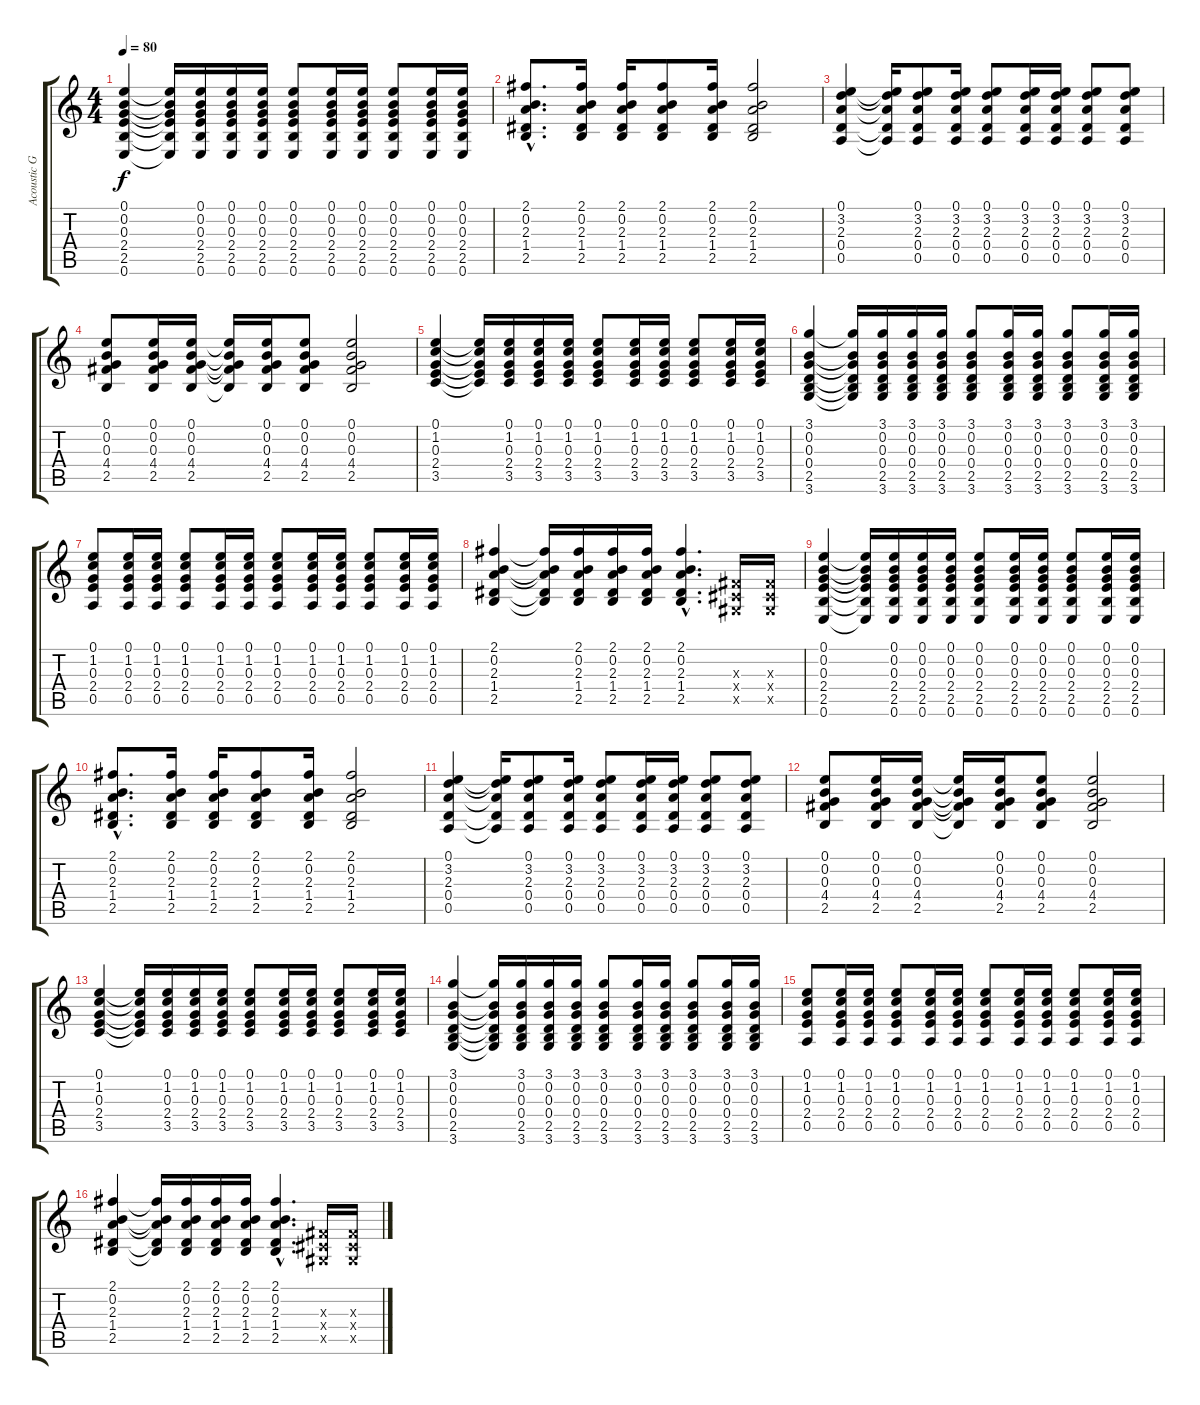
\track ("Acoustic Guitar" "Acoustic G") {instrument acousticguitarsteel}
\staff {score tabs}
\tuning (E4 B3 G3 D3 A2 E2) {hide}
\ts (4 4)
\tempo 80
\clef g2
\ks c
(0.1 0.2 0.3 2.4 2.5 0.6).4{dy f} (0.1{t} 0.2{t} 0.3{t} 2.4{t} 2.5{t} 0.6{t}).16 (0.1 0.2 0.3 2.4 2.5 0.6).16 (0.1 0.2 0.3 2.4 2.5 0.6).16 (0.1 0.2 0.3 2.4 2.5 0.6).16 (0.1 0.2 0.3 2.4 2.5 0.6).8 (0.1 0.2 0.3 2.4 2.5 0.6).16 (0.1 0.2 0.3 2.4 2.5 0.6).16 (0.1 0.2 0.3 2.4 2.5 0.6).8 (0.1 0.2 0.3 2.4 2.5 0.6).16 (0.1 0.2 0.3 2.4 2.5 0.6).16 |
(2.1{hac} 0.2{hac} 2.3{hac} 1.4{hac} 2.5{hac}).8{d} (2.1 0.2 2.3 1.4 2.5).16 (2.1 0.2 2.3 1.4 2.5).16 (2.1 0.2 2.3 1.4 2.5).8 (2.1 0.2 2.3 1.4 2.5).16 (2.1 0.2 2.3 1.4 2.5).2 |
(0.1 3.2 2.3 0.4 0.5).4 (0.1{t} 3.2{t} 2.3{t} 0.4{t} 0.5{t}).16 (0.1 3.2 2.3 0.4 0.5).8 (0.1 3.2 2.3 0.4 0.5).16 (0.1 3.2 2.3 0.4 0.5).8 (0.1 3.2 2.3 0.4 0.5).16 (0.1 3.2 2.3 0.4 0.5).16 (0.1 3.2 2.3 0.4 0.5).8 (0.1 3.2 2.3 0.4 0.5).8 |
(0.1 0.2 0.3 4.4 2.5).8 (0.1 0.2 0.3 4.4 2.5).16 (0.1 0.2 0.3 4.4 2.5).16 (0.1{t} 0.2{t} 0.3{t} 4.4{t} 2.5{t}).16 (0.1 0.2 0.3 4.4 2.5).16 (0.1 0.2 0.3 4.4 2.5).8 (0.1 0.2 0.3 4.4 2.5).2 |
(0.1 1.2 0.3 2.4 3.5).4 (0.1{t} 1.2{t} 0.3{t} 2.4{t} 3.5{t}).16 (0.1 1.2 0.3 2.4 3.5).16 (0.1 1.2 0.3 2.4 3.5).16 (0.1 1.2 0.3 2.4 3.5).16 (0.1 1.2 0.3 2.4 3.5).8 (0.1 1.2 0.3 2.4 3.5).16 (0.1 1.2 0.3 2.4 3.5).16 (0.1 1.2 0.3 2.4 3.5).8 (0.1 1.2 0.3 2.4 3.5).16 (0.1 1.2 0.3 2.4 3.5).16 |
(3.1 0.2 0.3 0.4 2.5 3.6).4 (3.1{t} 0.2{t} 0.3{t} 0.4{t} 2.5{t} 3.6{t}).16 (3.1 0.2 0.3 0.4 2.5 3.6).16 (3.1 0.2 0.3 0.4 2.5 3.6).16 (3.1 0.2 0.3 0.4 2.5 3.6).16 (3.1 0.2 0.3 0.4 2.5 3.6).8 (3.1 0.2 0.3 0.4 2.5 3.6).16 (3.1 0.2 0.3 0.4 2.5 3.6).16 (3.1 0.2 0.3 0.4 2.5 3.6).8 (3.1 0.2 0.3 0.4 2.5 3.6).16 (3.1 0.2 0.3 0.4 2.5 3.6).16 |
(0.1 1.2 0.3 2.4 0.5).8 (0.1 1.2 0.3 2.4 0.5).16 (0.1 1.2 0.3 2.4 0.5).16 (0.1 1.2 0.3 2.4 0.5).8 (0.1 1.2 0.3 2.4 0.5).16 (0.1 1.2 0.3 2.4 0.5).16 (0.1 1.2 0.3 2.4 0.5).8 (0.1 1.2 0.3 2.4 0.5).16 (0.1 1.2 0.3 2.4 0.5).16 (0.1 1.2 0.3 2.4 0.5).8 (0.1 1.2 0.3 2.4 0.5).16 (0.1 1.2 0.3 2.4 0.5).16 |
(2.1 0.2 2.3 1.4 2.5).4 (2.1{t} 0.2{t} 2.3{t} 1.4{t} 2.5{t}).16 (2.1 0.2 2.3 1.4 2.5).16 (2.1 0.2 2.3 1.4 2.5).16 (2.1 0.2 2.3 1.4 2.5).16 (2.1{hac} 0.2{hac} 2.3{hac} 1.4{hac} 2.5{hac}).4{d} (-1.3{x} -1.4{x} -1.5{x}).16 (-1.3{x} -1.4{x} -1.5{x}).16 |
(0.1 0.2 0.3 2.4 2.5 0.6).4 (0.1{t} 0.2{t} 0.3{t} 2.4{t} 2.5{t} 0.6{t}).16 (0.1 0.2 0.3 2.4 2.5 0.6).16 (0.1 0.2 0.3 2.4 2.5 0.6).16 (0.1 0.2 0.3 2.4 2.5 0.6).16 (0.1 0.2 0.3 2.4 2.5 0.6).8 (0.1 0.2 0.3 2.4 2.5 0.6).16 (0.1 0.2 0.3 2.4 2.5 0.6).16 (0.1 0.2 0.3 2.4 2.5 0.6).8 (0.1 0.2 0.3 2.4 2.5 0.6).16 (0.1 0.2 0.3 2.4 2.5 0.6).16 |
(2.1{hac} 0.2{hac} 2.3{hac} 1.4{hac} 2.5{hac}).8{d} (2.1 0.2 2.3 1.4 2.5).16 (2.1 0.2 2.3 1.4 2.5).16 (2.1 0.2 2.3 1.4 2.5).8 (2.1 0.2 2.3 1.4 2.5).16 (2.1 0.2 2.3 1.4 2.5).2 |
(0.1 3.2 2.3 0.4 0.5).4 (0.1{t} 3.2{t} 2.3{t} 0.4{t} 0.5{t}).16 (0.1 3.2 2.3 0.4 0.5).8 (0.1 3.2 2.3 0.4 0.5).16 (0.1 3.2 2.3 0.4 0.5).8 (0.1 3.2 2.3 0.4 0.5).16 (0.1 3.2 2.3 0.4 0.5).16 (0.1 3.2 2.3 0.4 0.5).8 (0.1 3.2 2.3 0.4 0.5).8 |
(0.1 0.2 0.3 4.4 2.5).8 (0.1 0.2 0.3 4.4 2.5).16 (0.1 0.2 0.3 4.4 2.5).16 (0.1{t} 0.2{t} 0.3{t} 4.4{t} 2.5{t}).16 (0.1 0.2 0.3 4.4 2.5).16 (0.1 0.2 0.3 4.4 2.5).8 (0.1 0.2 0.3 4.4 2.5).2 |
(0.1 1.2 0.3 2.4 3.5).4 (0.1{t} 1.2{t} 0.3{t} 2.4{t} 3.5{t}).16 (0.1 1.2 0.3 2.4 3.5).16 (0.1 1.2 0.3 2.4 3.5).16 (0.1 1.2 0.3 2.4 3.5).16 (0.1 1.2 0.3 2.4 3.5).8 (0.1 1.2 0.3 2.4 3.5).16 (0.1 1.2 0.3 2.4 3.5).16 (0.1 1.2 0.3 2.4 3.5).8 (0.1 1.2 0.3 2.4 3.5).16 (0.1 1.2 0.3 2.4 3.5).16 |
(3.1 0.2 0.3 0.4 2.5 3.6).4 (3.1{t} 0.2{t} 0.3{t} 0.4{t} 2.5{t} 3.6{t}).16 (3.1 0.2 0.3 0.4 2.5 3.6).16 (3.1 0.2 0.3 0.4 2.5 3.6).16 (3.1 0.2 0.3 0.4 2.5 3.6).16 (3.1 0.2 0.3 0.4 2.5 3.6).8 (3.1 0.2 0.3 0.4 2.5 3.6).16 (3.1 0.2 0.3 0.4 2.5 3.6).16 (3.1 0.2 0.3 0.4 2.5 3.6).8 (3.1 0.2 0.3 0.4 2.5 3.6).16 (3.1 0.2 0.3 0.4 2.5 3.6).16 |
(0.1 1.2 0.3 2.4 0.5).8 (0.1 1.2 0.3 2.4 0.5).16 (0.1 1.2 0.3 2.4 0.5).16 (0.1 1.2 0.3 2.4 0.5).8 (0.1 1.2 0.3 2.4 0.5).16 (0.1 1.2 0.3 2.4 0.5).16 (0.1 1.2 0.3 2.4 0.5).8 (0.1 1.2 0.3 2.4 0.5).16 (0.1 1.2 0.3 2.4 0.5).16 (0.1 1.2 0.3 2.4 0.5).8 (0.1 1.2 0.3 2.4 0.5).16 (0.1 1.2 0.3 2.4 0.5).16 |
(2.1 0.2 2.3 1.4 2.5).4 (2.1{t} 0.2{t} 2.3{t} 1.4{t} 2.5{t}).16 (2.1 0.2 2.3 1.4 2.5).16 (2.1 0.2 2.3 1.4 2.5).16 (2.1 0.2 2.3 1.4 2.5).16 (2.1{hac} 0.2{hac} 2.3{hac} 1.4{hac} 2.5{hac}).4{d} (-1.3{x} -1.4{x} -1.5{x}).16 (-1.3{x} -1.4{x} -1.5{x}).16
